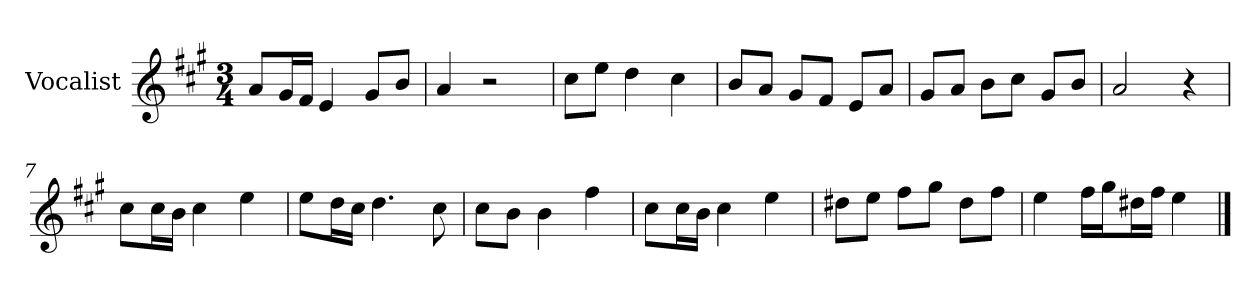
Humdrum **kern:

**kern
*part1
*staff1
*I"Vocalist
*k[f#c#g#]
*A:
*M3/4
=1
8aL
16g#L
16f#JJ
4e
8g#L
8bJ
=2
4a
2r
=3
8cc#L
8eeJ
4dd
4cc#
=4
8bL
8aJ
8g#L
8f#J
8eL
8aJ
=5
8g#L
8aJ
8bL
8cc#J
8g#L
8bJ
=6
2a
4r
=7
8cc#L
16cc#L
16bJJ
4cc#
4ee
=8
8eeL
16ddL
16cc#JJ
4.dd
8cc#
=9
8cc#L
8bJ
4b
4ff#
=10
8cc#L
16cc#L
16bJJ
4cc#
4ee
=11
8dd#XL
8eeJ
8ff#L
8gg#J
8dd#L
8ff#J
=12
4ee
16ff#LL
16gg#J
16dd#XL
16ff#JJ
4ee
==
*-
